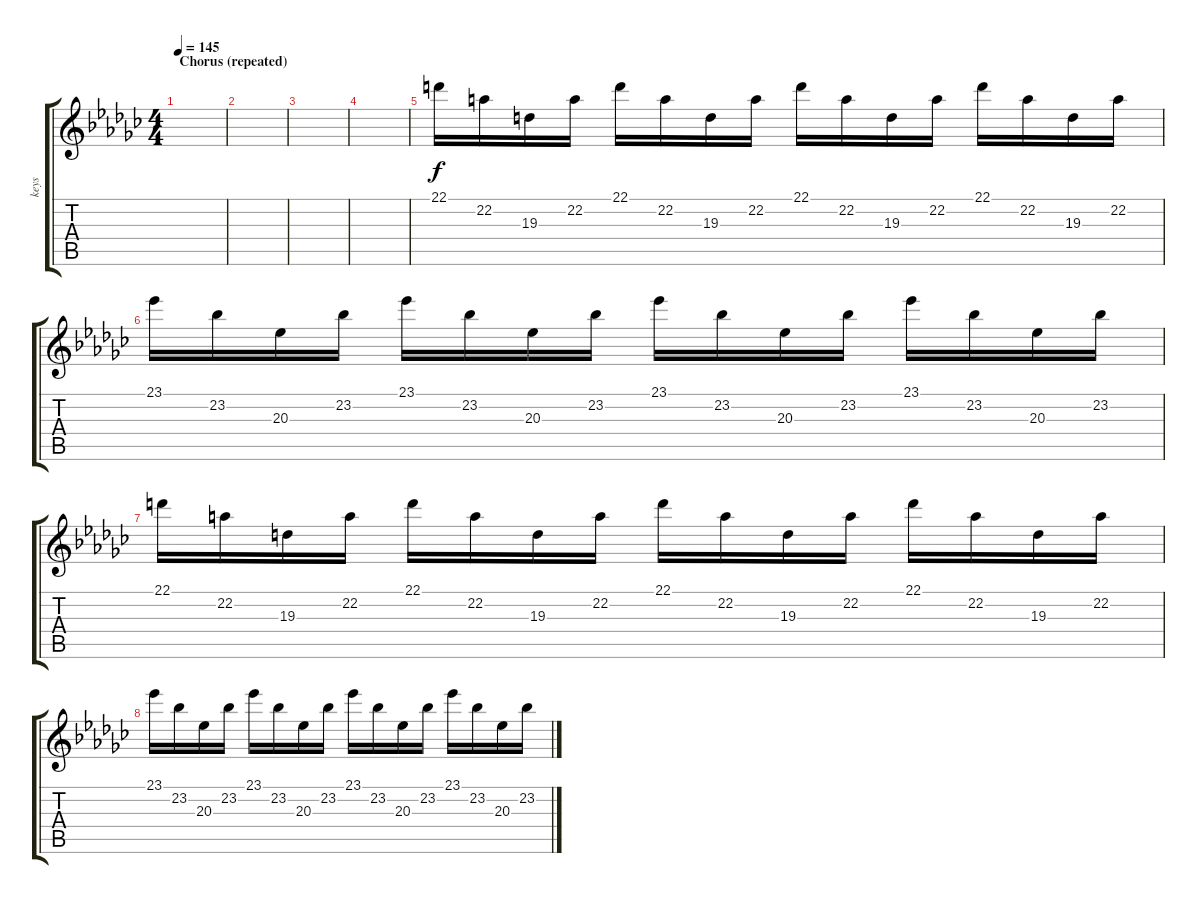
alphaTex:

\track ("keys" "keys") {instrument stringensemble1}
\staff {score tabs}
\tuning (E4 B3 G3 D3 A2 E2) {hide}
\ts (4 4)
\section ("" "Chorus (repeated)")
\tempo 145
\clef g2
\ks gb
|
|
|
|
22.1.16{instrument pad1newage} 22.2.16 19.3.16 22.2.16 22.1.16 22.2.16 19.3.16 22.2.16 22.1.16 22.2.16 19.3.16 22.2.16 22.1.16 22.2.16 19.3.16 22.2.16 |
23.1.16 23.2.16 20.3.16 23.2.16 23.1.16 23.2.16 20.3.16 23.2.16 23.1.16 23.2.16 20.3.16 23.2.16 23.1.16 23.2.16 20.3.16 23.2.16 |
22.1.16{instrument pad1newage} 22.2.16 19.3.16 22.2.16 22.1.16 22.2.16 19.3.16 22.2.16 22.1.16 22.2.16 19.3.16 22.2.16 22.1.16 22.2.16 19.3.16 22.2.16 |
23.1.16 23.2.16 20.3.16 23.2.16 23.1.16 23.2.16 20.3.16 23.2.16 23.1.16 23.2.16 20.3.16 23.2.16 23.1.16 23.2.16 20.3.16 23.2.16
